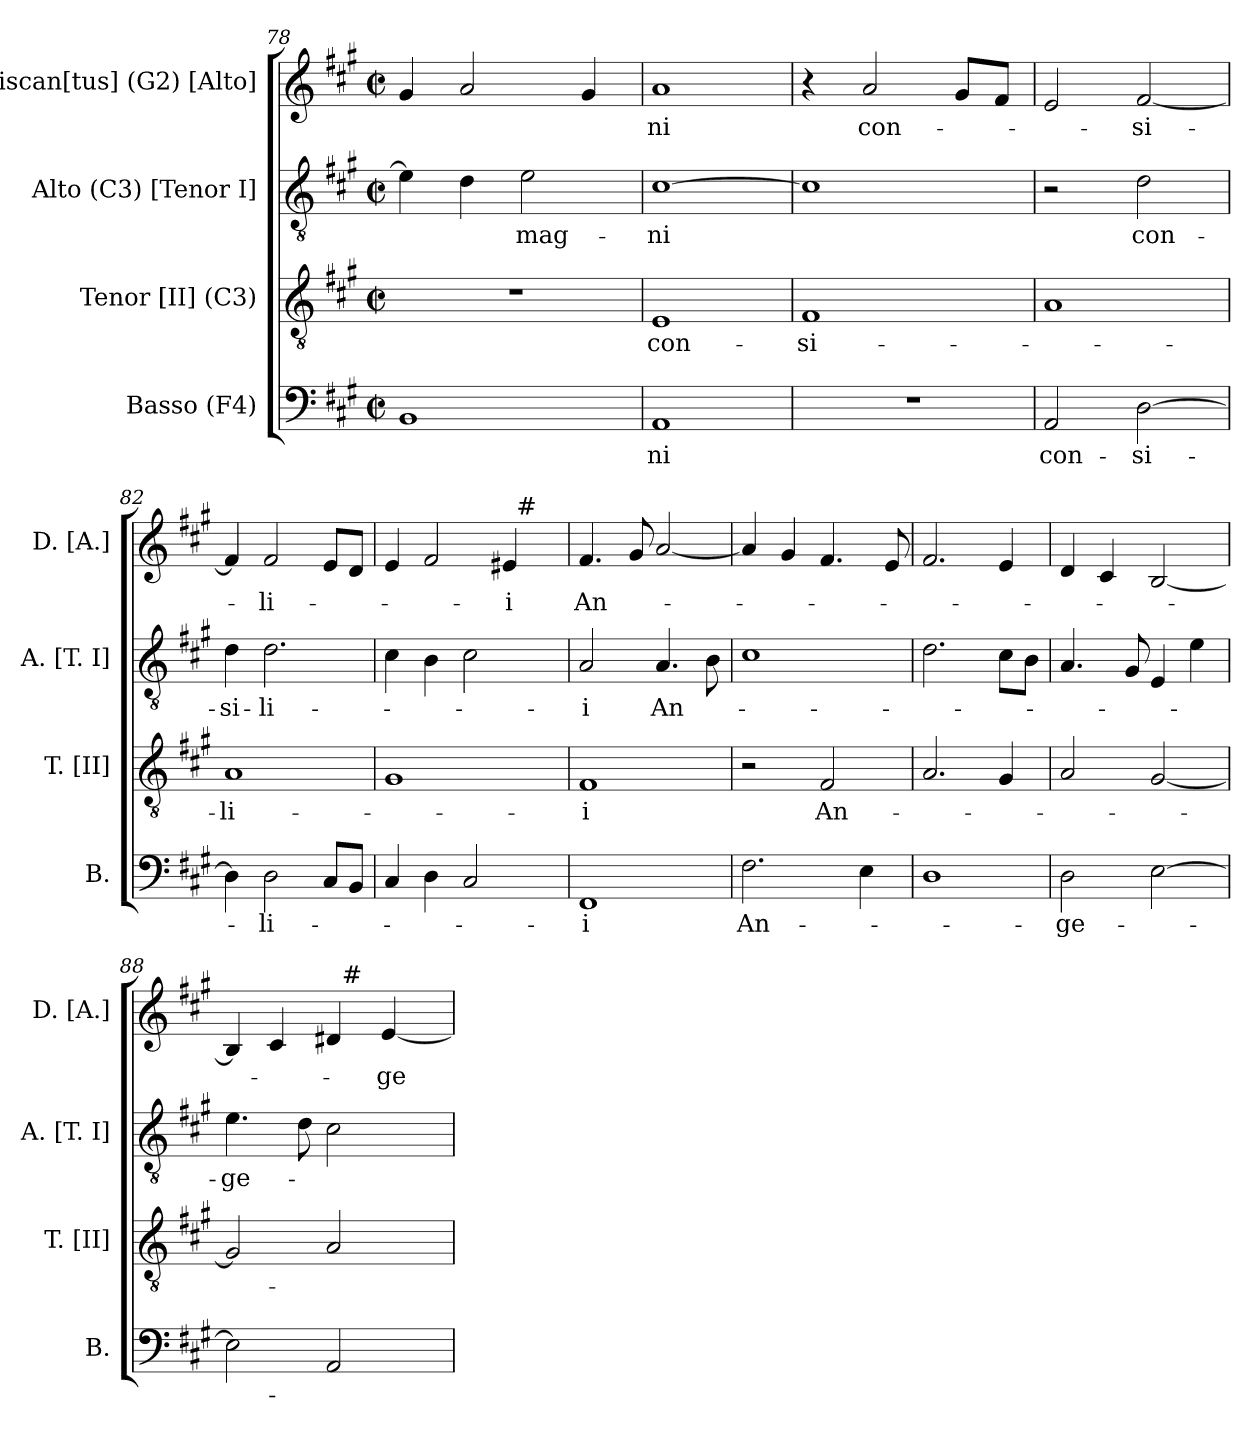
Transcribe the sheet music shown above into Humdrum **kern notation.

**kern	**text	**kern	**text	**kern	**text	**kern	**text
*part4	*part4	*part3	*part3	*part2	*part2	*part1	*part1
*staff4	*staff4	*staff3	*staff3	*staff2	*staff2	*staff1	*staff1
*I"Basso (F4)	*	*I"Tenor [II] (C3)	*	*I"Alto (C3) [Tenor I]	*	*I"Discan[tus] (G2) [Alto]	*
*I'B.	*	*I'T. [II]	*	*I'A. [T. I]	*	*I'D. [A.]	*
*clefF4	*	*clefGv2	*	*clefGv2	*	*clefG2	*
*	*	*ITrd7c12	*	*ITrd7c12	*	*	*
*k[f#c#g#]	*	*k[f#c#g#]	*	*k[f#c#g#]	*	*k[f#c#g#]	*
*A:	*	*A:	*	*A:	*	*A:	*
*M2/2	*	*M2/2	*	*M2/2	*	*M2/2	*
*met(c|)	*	*met(c|)	*	*met(c|)	*	*met(c|)	*
=78	=78	=78	=78	=78	=78	=78	=78
1BBi	.	1r	.	4Ei\]	.	4g#i/	.
.	.	.	.	4Di\	.	2ai/	.
!	!	!	!	!	!LO:LY:b:color=#000000	!	!
.	.	.	.	2Ei\	mag-	.	.
.	.	.	.	.	.	4g#i/	.
=79	=79	=79	=79	=79	=79	=79	=79
!	!LO:LY:b:color=#000000	!	!	!	!	!	!
!	!	!	!LO:LY:b:color=#000000	!	!	!	!
!	!	!	!	!	!LO:LY:b:color=#000000	!	!
!	!	!	!	!	!	!	!LO:LY:b:color=#000000
1AAi	-ni	1EEi	con-	[>1C#i	-ni	1ai	-ni
=80	=80	=80	=80	=80	=80	=80	=80
!	!	!	!LO:LY:b:color=#000000	!	!	!	!
1r	.	1FF#i	-si-	1C#i]	.	4r	.
!	!	!	!	!	!	!	!LO:LY:b:color=#000000
.	.	.	.	.	.	2ai/	con-
.	.	.	.	.	.	8g#i/L	.
.	.	.	.	.	.	8f#i/J	.
=81	=81	=81	=81	=81	=81	=81	=81
!	!LO:LY:b:color=#000000	!	!	!	!	!	!
2AAi/	con-	1AAi	.	2r	.	2ei/	.
!	!LO:LY:b:color=#000000	!	!	!	!	!	!
!	!	!	!	!	!LO:LY:b:color=#000000	!	!
!	!	!	!	!	!	!	!LO:LY:b:color=#000000
[>2Di\	-si-	.	.	2Di\	con-	[<2f#i/	-si-
=82	=82	=82	=82	=82	=82	=82	=82
!	!	!	!LO:LY:b:color=#000000	!	!	!	!
!	!	!	!	!	!LO:LY:b:color=#000000	!	!
4Di\]	.	1AAi	-li-	4Di\	-si-	4f#i/]	.
!	!LO:LY:b:color=#000000	!	!	!	!	!	!
!	!	!	!	!	!LO:LY:b:color=#000000	!	!
!	!	!	!	!	!	!	!LO:LY:b:color=#000000
2Di\	-li-	.	.	2.Di\	-li-	2f#i/	-li-
8C#i/L	.	.	.	.	.	8ei/L	.
8BBi/J	.	.	.	.	.	8di/J	.
!!LO:PB:g=z
=83	=83	=83	=83	=83	=83	=83	=83
*	*	*	*	*	*	*^	*
4C#i/	.	1GG#i	.	4C#i\	.	4ei/	2ryy	.
4Di\	.	.	.	4BBi\	.	2f#i/	.	.
2C#i/	.	.	.	2C#i\	.	.	4ryy	.
!	!	!	!	!	!	!	!	!LO:LY:b:color=#000000
.	.	.	.	.	.	4e#i/	32ryy	-i
.	.	.	.	.	.	.	256ryy	.
!	!	!	!	!	!	!	!LO:TX:a:t=#	!
.	.	.	.	.	.	.	8ryy	.
.	.	.	.	.	.	.	16ryy	.
.	.	.	.	.	.	.	64..ryy	.
*	*	*	*	*	*	*v	*v	*
=84	=84	=84	=84	=84	=84	=84	=84
*	*	*	*	*	*	*^	*
!	!LO:LY:b:color=#000000	!	!	!	!	!	!	!
*	*	*	*	*	*	*v	*v	*
*	*	*	*	*	*	*^	*
!	!	!	!LO:LY:b:color=#000000	!	!	!	!	!
*	*	*	*	*	*	*v	*v	*
*	*	*	*	*	*	*^	*
!	!	!	!	!	!LO:LY:b:color=#000000	!	!	!
*	*	*	*	*	*	*v	*v	*
*	*	*	*	*	*	*^	*
!	!	!	!	!	!	!	!	!LO:LY:b:color=#000000
*	*	*	*	*	*	*v	*v	*
1FF#i	-i	1FF#i	-i	2AAi/	-i	4.f#i/	An-
.	.	.	.	.	.	8g#i/	.
!	!	!	!	!	!LO:LY:b:color=#000000	!	!
.	.	.	.	4.AAi/	An-	[<2ai/	.
.	.	.	.	8BBi\	.	.	.
=85	=85	=85	=85	=85	=85	=85	=85
!	!LO:LY:b:color=#000000	!	!	!	!	!	!
2.F#i\	An-	2r	.	1C#i	.	4ai/]	.
.	.	.	.	.	.	4g#i/	.
!	!	!	!LO:LY:b:color=#000000	!	!	!	!
.	.	2FF#i/	An-	.	.	4.f#i/	.
4Ei\	.	.	.	.	.	.	.
.	.	.	.	.	.	8ei/	.
=86	=86	=86	=86	=86	=86	=86	=86
1Di	.	2.AAi/	.	2.Di\	.	2.f#i/	.
.	.	4GG#i/	.	8C#i\L	.	4ei/	.
.	.	.	.	8BBi\J	.	.	.
=87	=87	=87	=87	=87	=87	=87	=87
!	!LO:LY:b:color=#000000	!	!	!	!	!	!
2Di\	-ge-	2AAi/	.	4.AAi/	.	4di/	.
.	.	.	.	.	.	4c#i/	.
.	.	.	.	8GG#i/	.	.	.
[>2Ei\	.	[<2GG#i/	.	4EEi/	.	[<2Bi/	.
.	.	.	.	4Ei\	.	.	.
=88	=88	=88	=88	=88	=88	=88	=88
!	!	!	!	!	!LO:LY:b:color=#000000	!	!
*	*	*	*	*	*	*^	*
2Ei\]	.	2GG#i/]	.	4.Ei\	-ge-	4Bi/]	2ryy	.
.	.	.	.	.	.	4c#i/	.	.
.	.	.	.	8Di\	.	.	.	.
2AAi/	.	2AAi/	.	2C#i\	.	4d#i/	32ryy	.
.	.	.	.	.	.	.	256ryy	.
!	!	!	!	!	!	!	!LO:TX:a:t=#	!
.	.	.	.	.	.	.	4ryy	.
!	!	!	!	!	!	!	!	!LO:LY:b:color=#000000
.	.	.	.	.	.	[<4ei/	.	-ge-
.	.	.	.	.	.	.	8ryy	.
.	.	.	.	.	.	.	16ryy	.
.	.	.	.	.	.	.	64..ryy	.
*	*	*	*	*	*	*v	*v	*
=	=	=	=	=	=	=	=
*-	*-	*-	*-	*-	*-	*-	*-
